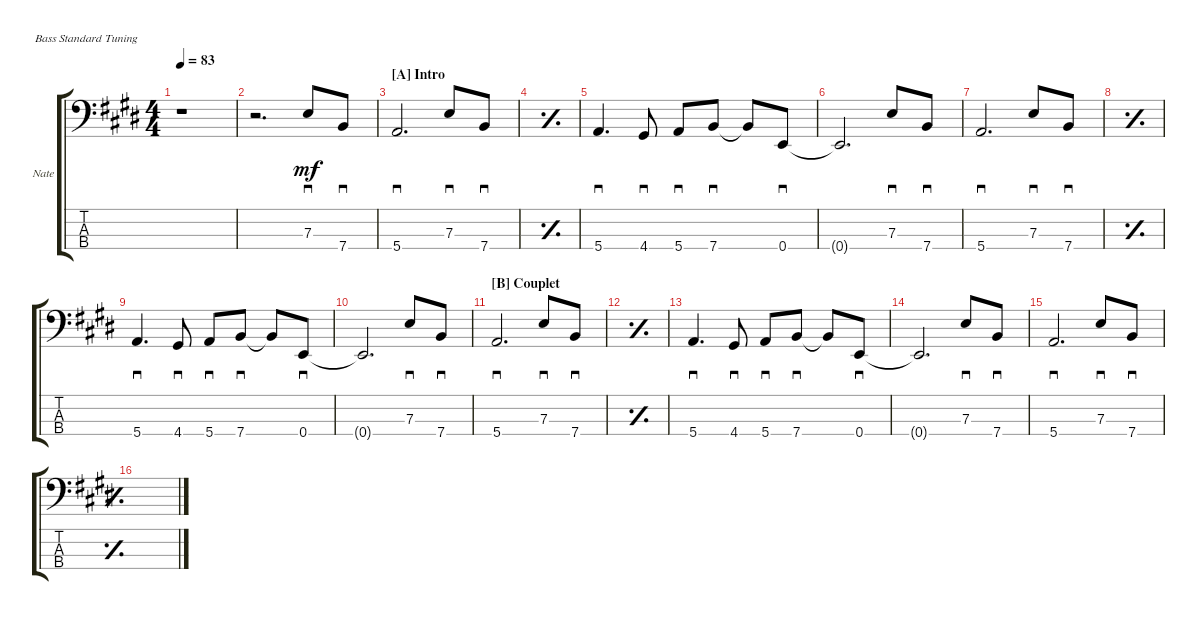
\defaultSystemsLayout 4
\bracketExtendMode groupsimilarinstruments
\firstSystemTrackNameOrientation horizontal
\otherSystemsTrackNameOrientation horizontal
\track ("Bass - Nate Mendel" "Nate") {instrument electricbassfinger}
\staff {score tabs}
\tuning (G2 D2 A1 E1)
\ts (4 4)
\tempo 83
\clef f4
\ks e
r.1{dy mf instrument electricbassfinger} |
r.2{d} 7.3.8{sd} 7.4.8{sd} |
\section ("A" "Intro")
5.4.2{d sd} 7.3.8{sd} 7.4.8{sd} |
\simile simple
|
\simile none
5.4.4{d sd} 4.4.8{sd} 5.4.8{sd} 7.4.8{sd} 7.4{t}.8 0.4.8{sd} |
0.4{t}.2{d} 7.3.8{sd} 7.4.8{sd} |
5.4.2{d sd} 7.3.8{sd} 7.4.8{sd} |
\simile simple
|
\simile none
5.4.4{d sd} 4.4.8{sd} 5.4.8{sd} 7.4.8{sd} 7.4{t}.8 0.4.8{sd} |
0.4{t}.2{d} 7.3.8{sd} 7.4.8{sd} |
\section ("B" "Couplet")
5.4.2{d sd} 7.3.8{sd} 7.4.8{sd} |
\simile simple
|
\simile none
5.4.4{d sd} 4.4.8{sd} 5.4.8{sd} 7.4.8{sd} 7.4{t}.8 0.4.8{sd} |
0.4{t}.2{d} 7.3.8{sd} 7.4.8{sd} |
5.4.2{d sd} 7.3.8{sd} 7.4.8{sd} |
\simile simple
